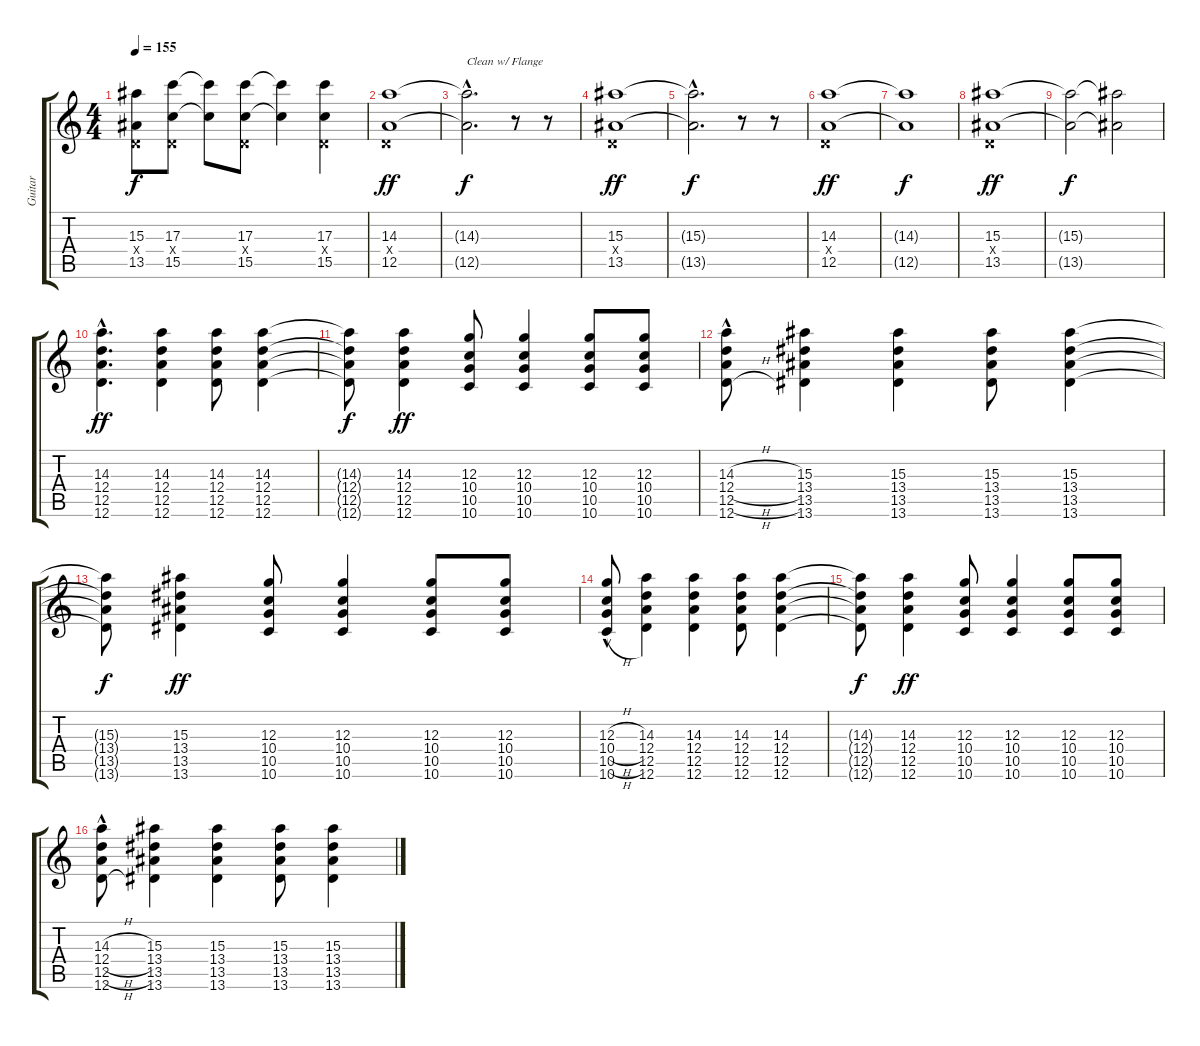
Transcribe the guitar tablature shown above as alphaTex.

\track ("Guitar              " "Guitar    ") {instrument distortionguitar}
\staff {score tabs}
\tuning (E4 B3 G3 D3 A2 D2) {hide}
\ts (4 4)
\tempo 155
\clef g2
\ks c
(15.3 0.4{x} 13.5).8{dy f} (17.3 0.4{x} 15.5).8 (17.3{t} 15.5{t}).8 (17.3 0.4{x} 15.5).8 (17.3{t} 15.5{t}).4 (17.3 0.4{x} 15.5).4 |
(14.3 0.4{x} 12.5).1{dy ff instrument electricguitarclean} |
(14.3{hac t} 12.5{hac t}).2{d txt "Clean w/ Flange" dy f} r.8 r.8 |
(15.3 0.4{x} 13.5).1{dy ff} |
(15.3{hac t} 13.5{hac t}).2{d dy f} r.8 r.8 |
(14.3 0.4{x} 12.5).1{dy ff} |
(14.3{t} 12.5{t}).1{dy f} |
(15.3 0.4{x} 13.5).1{dy ff} |
(15.3{t} 13.5{t}).2{dy f} (15.3{t} 13.5{t}).2 |
(14.3{hac} 12.4{hac} 12.5{hac} 12.6{hac}).4{d dy ff} (14.3 12.4 12.5 12.6).4 (14.3 12.4 12.5 12.6).8 (14.3 12.4 12.5 12.6).4 |
(14.3{t} 12.4{t} 12.5{t} 12.6{t}).8{dy f} (14.3 12.4 12.5 12.6).4{dy ff} (12.3 10.4 10.5 10.6).8 (12.3 10.4 10.5 10.6).4 (12.3 10.4 10.5 10.6).8 (12.3 10.4 10.5 10.6).8 |
(14.3{h} 12.4{h hac} 12.5{h} 12.6{h}).8 (15.3 13.4 13.5 13.6).4 (15.3 13.4 13.5 13.6).4 (15.3 13.4 13.5 13.6).8 (15.3 13.4 13.5 13.6).4 |
(15.3{t} 13.4{t} 13.5{t} 13.6{t}).8{dy f} (15.3 13.4 13.5 13.6).4{dy ff} (12.3 10.4 10.5 10.6).8 (12.3 10.4 10.5 10.6).4 (12.3 10.4 10.5 10.6).8 (12.3 10.4 10.5 10.6).8 |
(12.3{h} 10.4{h hac} 10.5{h} 10.6{h}).8 (14.3 12.4 12.5 12.6).4 (14.3 12.4 12.5 12.6).4 (14.3 12.4 12.5 12.6).8 (14.3 12.4 12.5 12.6).4 |
(14.3{t} 12.4{t} 12.5{t} 12.6{t}).8{dy f} (14.3 12.4 12.5 12.6).4{dy ff} (12.3 10.4 10.5 10.6).8 (12.3 10.4 10.5 10.6).4 (12.3 10.4 10.5 10.6).8 (12.3 10.4 10.5 10.6).8 |
(14.3{h} 12.4{h hac} 12.5{h} 12.6{h}).8 (15.3 13.4 13.5 13.6).4 (15.3 13.4 13.5 13.6).4 (15.3 13.4 13.5 13.6).8 (15.3 13.4 13.5 13.6).4
